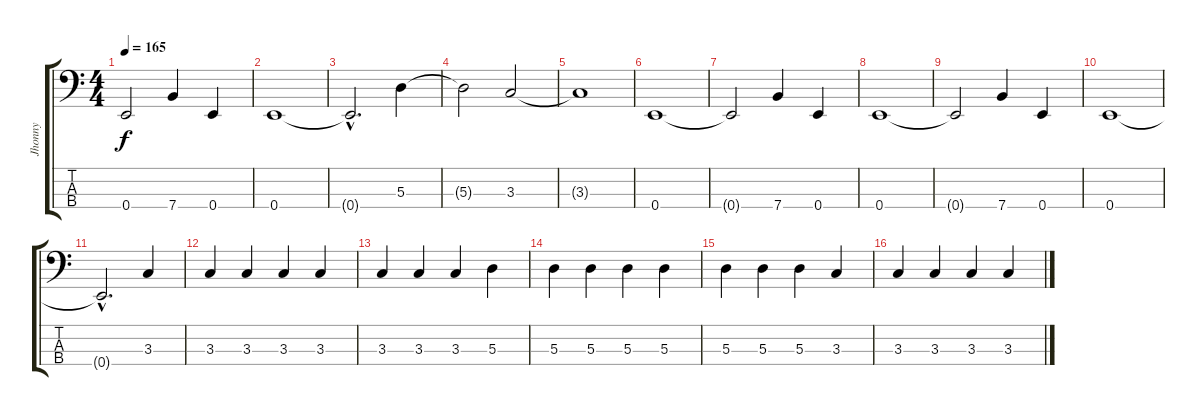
\track ("Jhonny" "Jhonny") {instrument electricbassfinger}
\staff {score tabs}
\tuning (G2 D2 A1 E1) {hide}
\ts (4 4)
\tempo 165
\clef f4
\ks c
0.4{t}.2{dy f} 7.4.4 0.4.4 |
0.4.1 |
0.4{hac t}.2{d} 5.3.4 |
5.3{t}.2 3.3.2 |
3.3{t}.1 |
0.4.1 |
0.4{t}.2 7.4.4 0.4.4 |
0.4.1 |
0.4{t}.2 7.4.4 0.4.4 |
0.4.1 |
0.4{hac t}.2{d} 3.3.4 |
3.3.4 3.3.4 3.3.4 3.3.4 |
3.3.4 3.3.4 3.3.4 5.3.4 |
5.3.4 5.3.4 5.3.4 5.3.4 |
5.3.4 5.3.4 5.3.4 3.3.4 |
3.3.4 3.3.4 3.3.4 3.3.4
